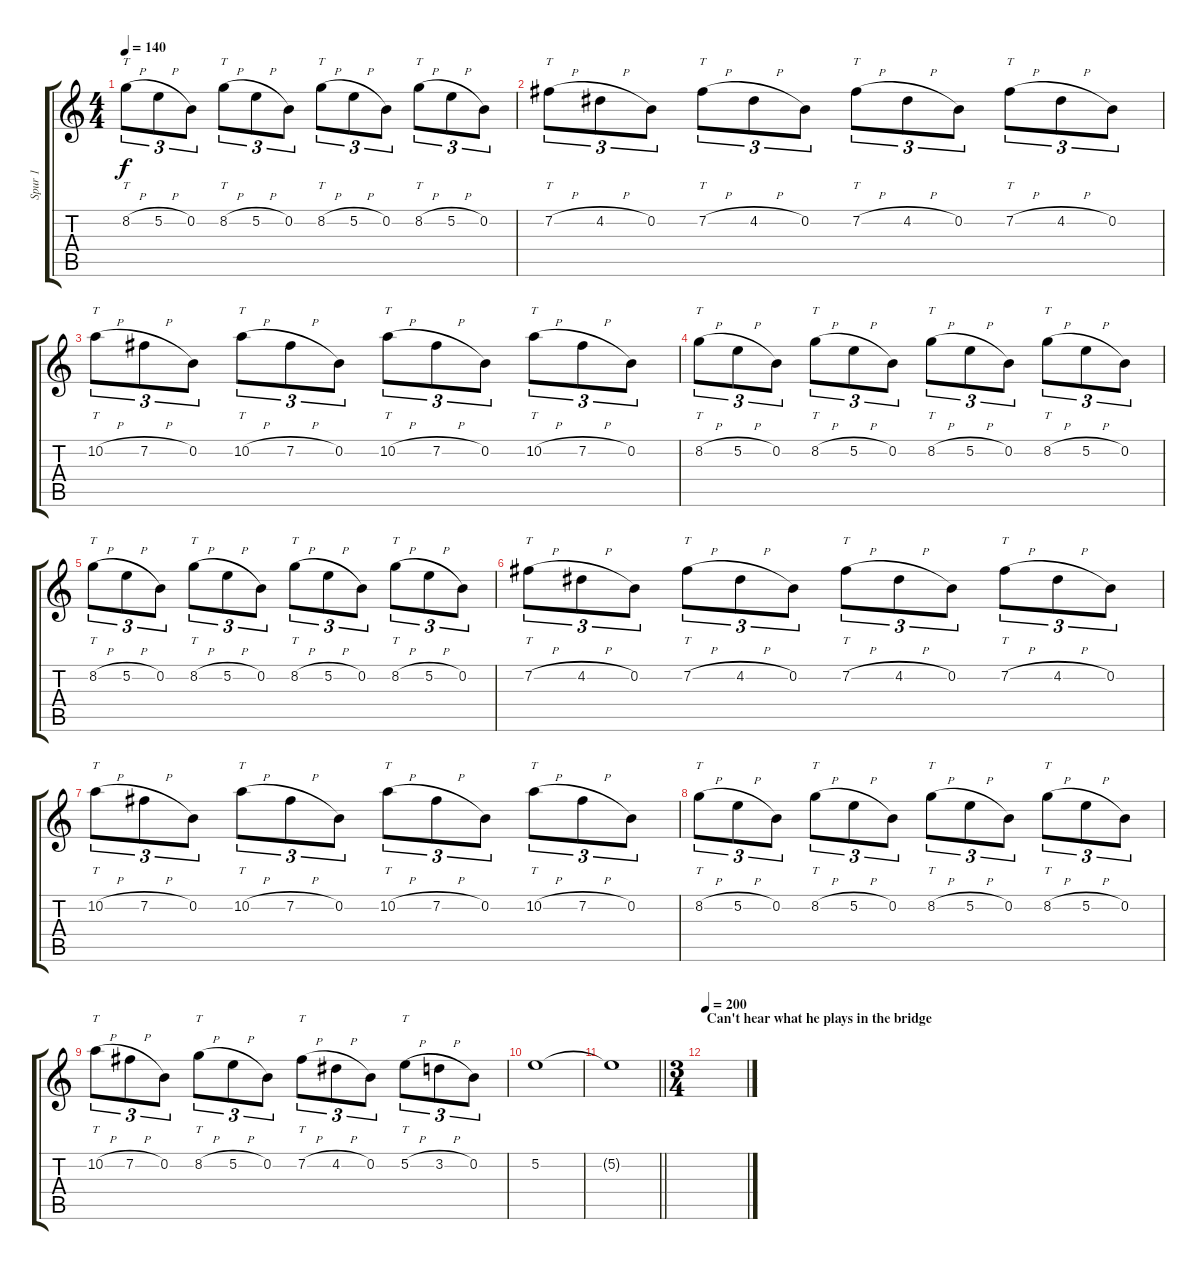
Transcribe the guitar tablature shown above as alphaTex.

\track ("Spur 1" "Spur 1") {instrument distortionguitar}
\staff {score tabs}
\tuning (E4 B3 G3 D3 A2 E2) {hide}
\ts (4 4)
\tempo 140
\clef g2
\ks c
8.2{h}.8{tt tu (3 2) dy f} 5.2{h}.8{tu (3 2)} 0.2.8{tu (3 2)} 8.2{h}.8{tt tu (3 2)} 5.2{h}.8{tu (3 2)} 0.2.8{tu (3 2)} 8.2{h}.8{tt tu (3 2)} 5.2{h}.8{tu (3 2)} 0.2.8{tu (3 2)} 8.2{h}.8{tt tu (3 2)} 5.2{h}.8{tu (3 2)} 0.2.8{tu (3 2)} |
7.2{h}.8{tt tu (3 2)} 4.2{h}.8{tu (3 2)} 0.2.8{tu (3 2)} 7.2{h}.8{tt tu (3 2)} 4.2{h}.8{tu (3 2)} 0.2.8{tu (3 2)} 7.2{h}.8{tt tu (3 2)} 4.2{h}.8{tu (3 2)} 0.2.8{tu (3 2)} 7.2{h}.8{tt tu (3 2)} 4.2{h}.8{tu (3 2)} 0.2.8{tu (3 2)} |
10.2{h}.8{tt tu (3 2)} 7.2{h}.8{tu (3 2)} 0.2.8{tu (3 2)} 10.2{h}.8{tt tu (3 2)} 7.2{h}.8{tu (3 2)} 0.2.8{tu (3 2)} 10.2{h}.8{tt tu (3 2)} 7.2{h}.8{tu (3 2)} 0.2.8{tu (3 2)} 10.2{h}.8{tt tu (3 2)} 7.2{h}.8{tu (3 2)} 0.2.8{tu (3 2)} |
8.2{h}.8{tt tu (3 2)} 5.2{h}.8{tu (3 2)} 0.2.8{tu (3 2)} 8.2{h}.8{tt tu (3 2)} 5.2{h}.8{tu (3 2)} 0.2.8{tu (3 2)} 8.2{h}.8{tt tu (3 2)} 5.2{h}.8{tu (3 2)} 0.2.8{tu (3 2)} 8.2{h}.8{tt tu (3 2)} 5.2{h}.8{tu (3 2)} 0.2.8{tu (3 2)} |
8.2{h}.8{tt tu (3 2)} 5.2{h}.8{tu (3 2)} 0.2.8{tu (3 2)} 8.2{h}.8{tt tu (3 2)} 5.2{h}.8{tu (3 2)} 0.2.8{tu (3 2)} 8.2{h}.8{tt tu (3 2)} 5.2{h}.8{tu (3 2)} 0.2.8{tu (3 2)} 8.2{h}.8{tt tu (3 2)} 5.2{h}.8{tu (3 2)} 0.2.8{tu (3 2)} |
7.2{h}.8{tt tu (3 2)} 4.2{h}.8{tu (3 2)} 0.2.8{tu (3 2)} 7.2{h}.8{tt tu (3 2)} 4.2{h}.8{tu (3 2)} 0.2.8{tu (3 2)} 7.2{h}.8{tt tu (3 2)} 4.2{h}.8{tu (3 2)} 0.2.8{tu (3 2)} 7.2{h}.8{tt tu (3 2)} 4.2{h}.8{tu (3 2)} 0.2.8{tu (3 2)} |
10.2{h}.8{tt tu (3 2)} 7.2{h}.8{tu (3 2)} 0.2.8{tu (3 2)} 10.2{h}.8{tt tu (3 2)} 7.2{h}.8{tu (3 2)} 0.2.8{tu (3 2)} 10.2{h}.8{tt tu (3 2)} 7.2{h}.8{tu (3 2)} 0.2.8{tu (3 2)} 10.2{h}.8{tt tu (3 2)} 7.2{h}.8{tu (3 2)} 0.2.8{tu (3 2)} |
8.2{h}.8{tt tu (3 2)} 5.2{h}.8{tu (3 2)} 0.2.8{tu (3 2)} 8.2{h}.8{tt tu (3 2)} 5.2{h}.8{tu (3 2)} 0.2.8{tu (3 2)} 8.2{h}.8{tt tu (3 2)} 5.2{h}.8{tu (3 2)} 0.2.8{tu (3 2)} 8.2{h}.8{tt tu (3 2)} 5.2{h}.8{tu (3 2)} 0.2.8{tu (3 2)} |
10.2{h}.8{tt tu (3 2)} 7.2{h}.8{tu (3 2)} 0.2.8{tu (3 2)} 8.2{h}.8{tt tu (3 2)} 5.2{h}.8{tu (3 2)} 0.2.8{tu (3 2)} 7.2{h}.8{tt tu (3 2)} 4.2{h}.8{tu (3 2)} 0.2.8{tu (3 2)} 5.2{h}.8{tt tu (3 2)} 3.2{h}.8{tu (3 2)} 0.2.8{tu (3 2)} |
5.2.1 |
\barLineRight lightlight
5.2{t}.1 |
\ts (3 4)
\section ("" "Can't hear what he plays in the bridge")
\tempo 200
